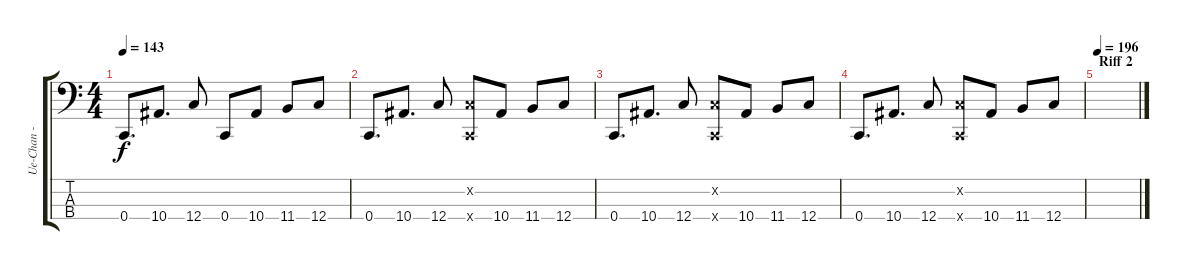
\track ("Ue-Chan - Bass" "Ue-Chan - ") {instrument electricbassfinger}
\staff {score tabs}
\tuning (F2 C2 G1 C1) {hide}
\ts (4 4)
\tempo 143
\clef f4
\ks c
0.4.8{d dy f} 10.4.8{d} 12.4.8 0.4.8 10.4.8 11.4.8 12.4.8 |
0.4.8{d} 10.4.8{d} 12.4.8 (0.2{x} 0.4{x}).8 10.4.8 11.4.8 12.4.8 |
0.4.8{d} 10.4.8{d} 12.4.8 (0.2{x} 0.4{x}).8 10.4.8 11.4.8 12.4.8 |
0.4.8{d} 10.4.8{d} 12.4.8 (0.2{x} 0.4{x}).8 10.4.8 11.4.8 12.4.8 |
\section ("" "Riff 2")
\tempo 196
